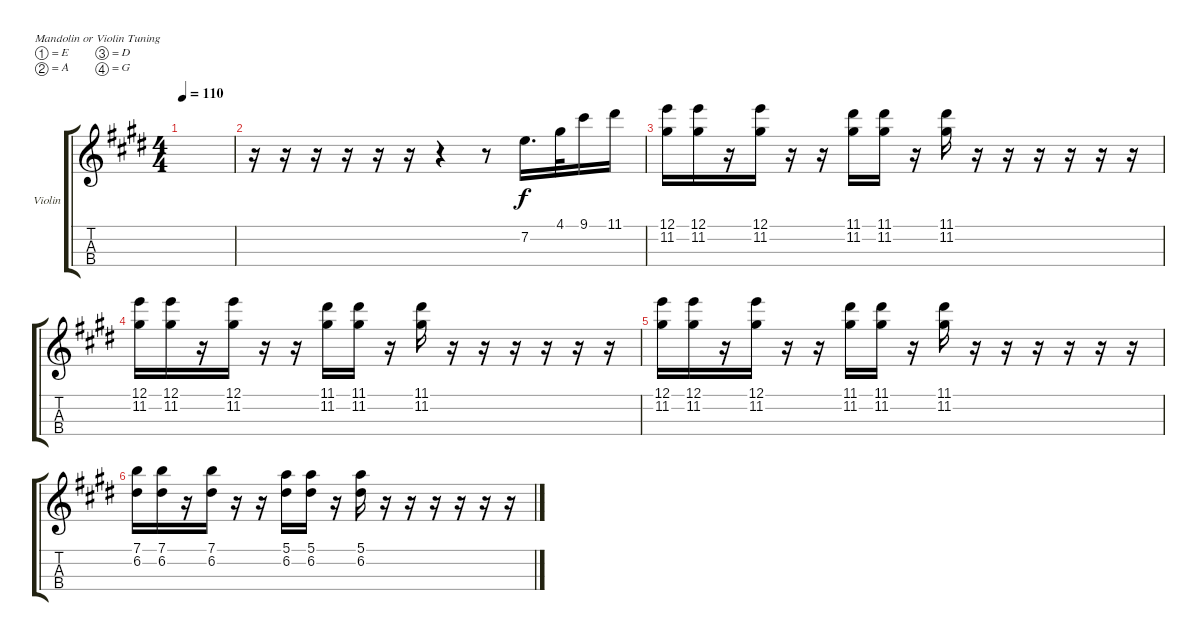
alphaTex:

\defaultSystemsLayout 4
\bracketExtendMode groupsimilarinstruments
\firstSystemTrackNameOrientation horizontal
\otherSystemsTrackNameOrientation horizontal
\track ("Violin 2" "Violin") {instrument violin}
\staff {score tabs}
\tuning (E5 A4 D4 G3)
\ts (4 4)
\tempo 110
\clef g2
\ks c#minor
|
r.16 r.16 r.16 r.16 r.16 r.16 r.4 r.8 7.2.16{d} 4.1.32 9.1.16 11.1.16 |
(12.1 11.2).16 (12.1 11.2).16 r.16 (12.1 11.2).16 r.16 r.16 (11.1 11.2).16 (11.1 11.2).16 r.16 (11.1 11.2).16 r.16 r.16 r.16 r.16 r.16 r.16 |
(12.1 11.2).16 (12.1 11.2).16 r.16 (12.1 11.2).16 r.16 r.16 (11.1 11.2).16 (11.1 11.2).16 r.16 (11.1 11.2).16 r.16 r.16 r.16 r.16 r.16 r.16 |
(12.1 11.2).16 (12.1 11.2).16 r.16 (12.1 11.2).16 r.16 r.16 (11.1 11.2).16 (11.1 11.2).16 r.16 (11.1 11.2).16 r.16 r.16 r.16 r.16 r.16 r.16 |
(7.1 6.2).16 (7.1 6.2).16 r.16 (7.1 6.2).16 r.16 r.16 (5.1 6.2).16 (5.1 6.2).16 r.16 (5.1 6.2).16 r.16 r.16 r.16 r.16 r.16 r.16
